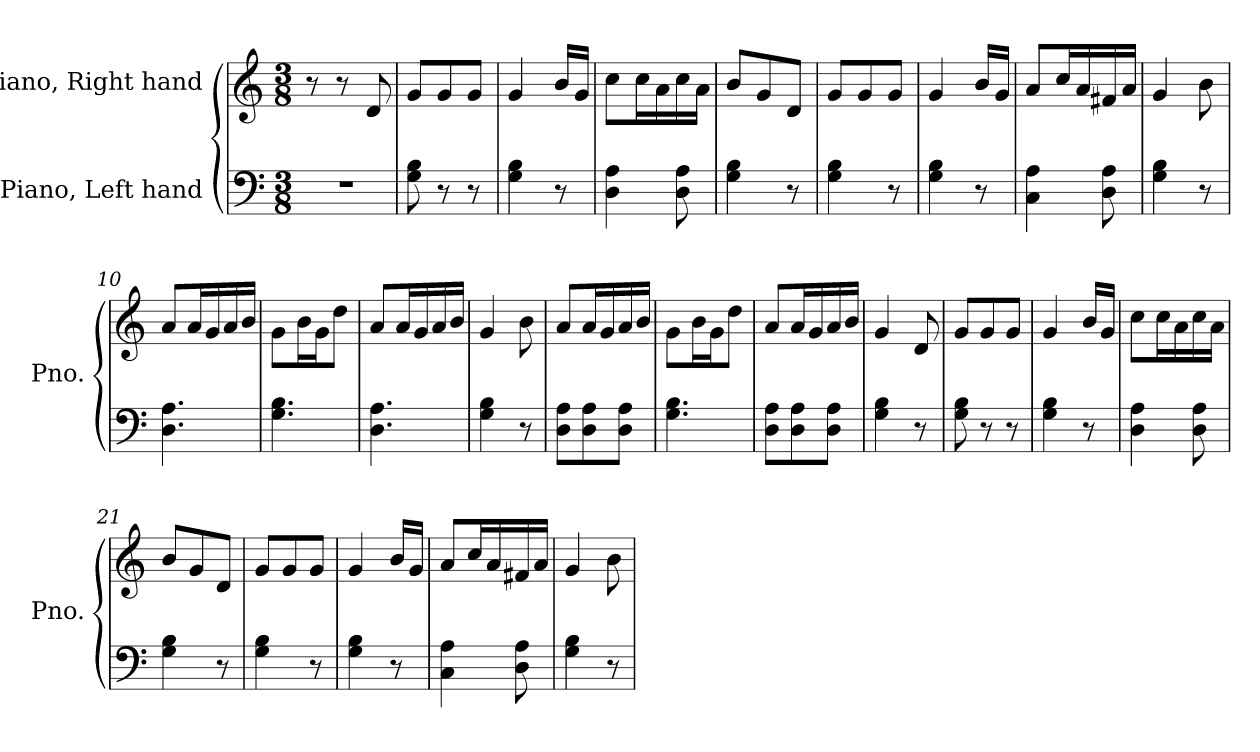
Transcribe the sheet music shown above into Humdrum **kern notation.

**kern	**kern
*part2	*part1
*staff2	*staff1
*I"Piano, Left hand	*I"Piano, Right hand
*I'Pno.	*I'Pno.
*clefF4	*clefG2
*k[]	*k[]
*M3/8	*M3/8
*MM120	*MM120
=1	=1
4.r	8r
.	8r
.	8d/
=2	=2
8G\ 8B\	8g/L
8r	8g/
8r	8g/J
=3	=3
4G\ 4B\	4g/
8r	16b/LL
.	16g/JJ
=4	=4
4D\ 4A\	8cc\L
.	16cc\L
.	16a\
8D\ 8A\	16cc\
.	16a\JJ
=5	=5
4G\ 4B\	8b/L
.	8g/
8r	8d/J
=6	=6
4G\ 4B\	8g/L
.	8g/
8r	8g/J
=7	=7
4G\ 4B\	4g/
8r	16b/LL
.	16g/JJ
!!LO:LB:g=z
=8	=8
4C\ 4A\	8a/L
.	16cc/L
.	16a/
8D\ 8A\	16f#X/
.	16a/JJ
=9	=9
4G\ 4B\	4g/
8r	8b\
=10	=10
4.D\ 4.A\	8a/L
.	16a/L
.	16g/
.	16a/
.	16b/JJ
=11	=11
4.G\ 4.B\	8g\L
.	16b\L
.	16g\J
.	8dd\J
=12	=12
4.D\ 4.A\	8a/L
.	16a/L
.	16g/
.	16a/
.	16b/JJ
=13	=13
4G\ 4B\	4g/
8r	8b\
=14	=14
8D\ 8A\L	8a/L
8D\ 8A\	16a/L
.	16g/
8D\ 8A\J	16a/
.	16b/JJ
=15	=15
4.G\ 4.B\	8g\L
.	16b\L
.	16g\J
.	8dd\J
!!LO:LB:g=z
=16	=16
8D\ 8A\L	8a/L
8D\ 8A\	16a/L
.	16g/
8D\ 8A\J	16a/
.	16b/JJ
=17	=17
4G\ 4B\	4g/
8r	8d/
=18	=18
8G\ 8B\	8g/L
8r	8g/
8r	8g/J
=19	=19
4G\ 4B\	4g/
8r	16b/LL
.	16g/JJ
=20	=20
4D\ 4A\	8cc\L
.	16cc\L
.	16a\
8D\ 8A\	16cc\
.	16a\JJ
=21	=21
4G\ 4B\	8b/L
.	8g/
8r	8d/J
=22	=22
4G\ 4B\	8g/L
.	8g/
8r	8g/J
=23	=23
4G\ 4B\	4g/
8r	16b/LL
.	16g/JJ
=24	=24
4C\ 4A\	8a/L
.	16cc/L
.	16a/
8D\ 8A\	16f#X/
.	16a/JJ
!!LO:LB:g=z
=25	=25
4G\ 4B\	4g/
8r	8b\
=	=
*-	*-
